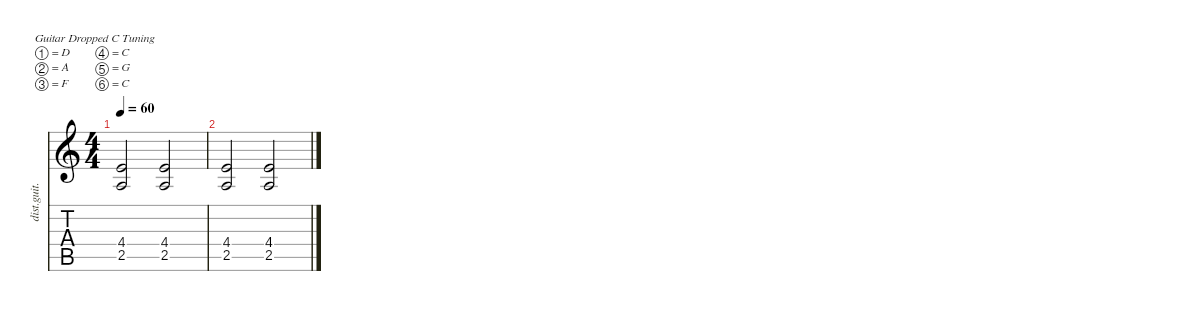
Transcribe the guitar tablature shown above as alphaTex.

\defaultSystemsLayout 4
\hideDynamics
\bracketExtendMode nobrackets
\otherSystemsTrackNameOrientation horizontal
\track ("Distortion Guitar" "dist.guit.") {instrument distortionguitar}
\staff {score tabs}
\tuning (D4 A3 F3 C3 G2 C2)
\ts (4 4)
\tempo 60
\clef g2
\ks c
(2.5 4.4).2{dy mf beam Up} (2.5 4.4).2{beam Up} |
(2.5 4.4).2{beam Up} (2.5 4.4).2{beam Up}
